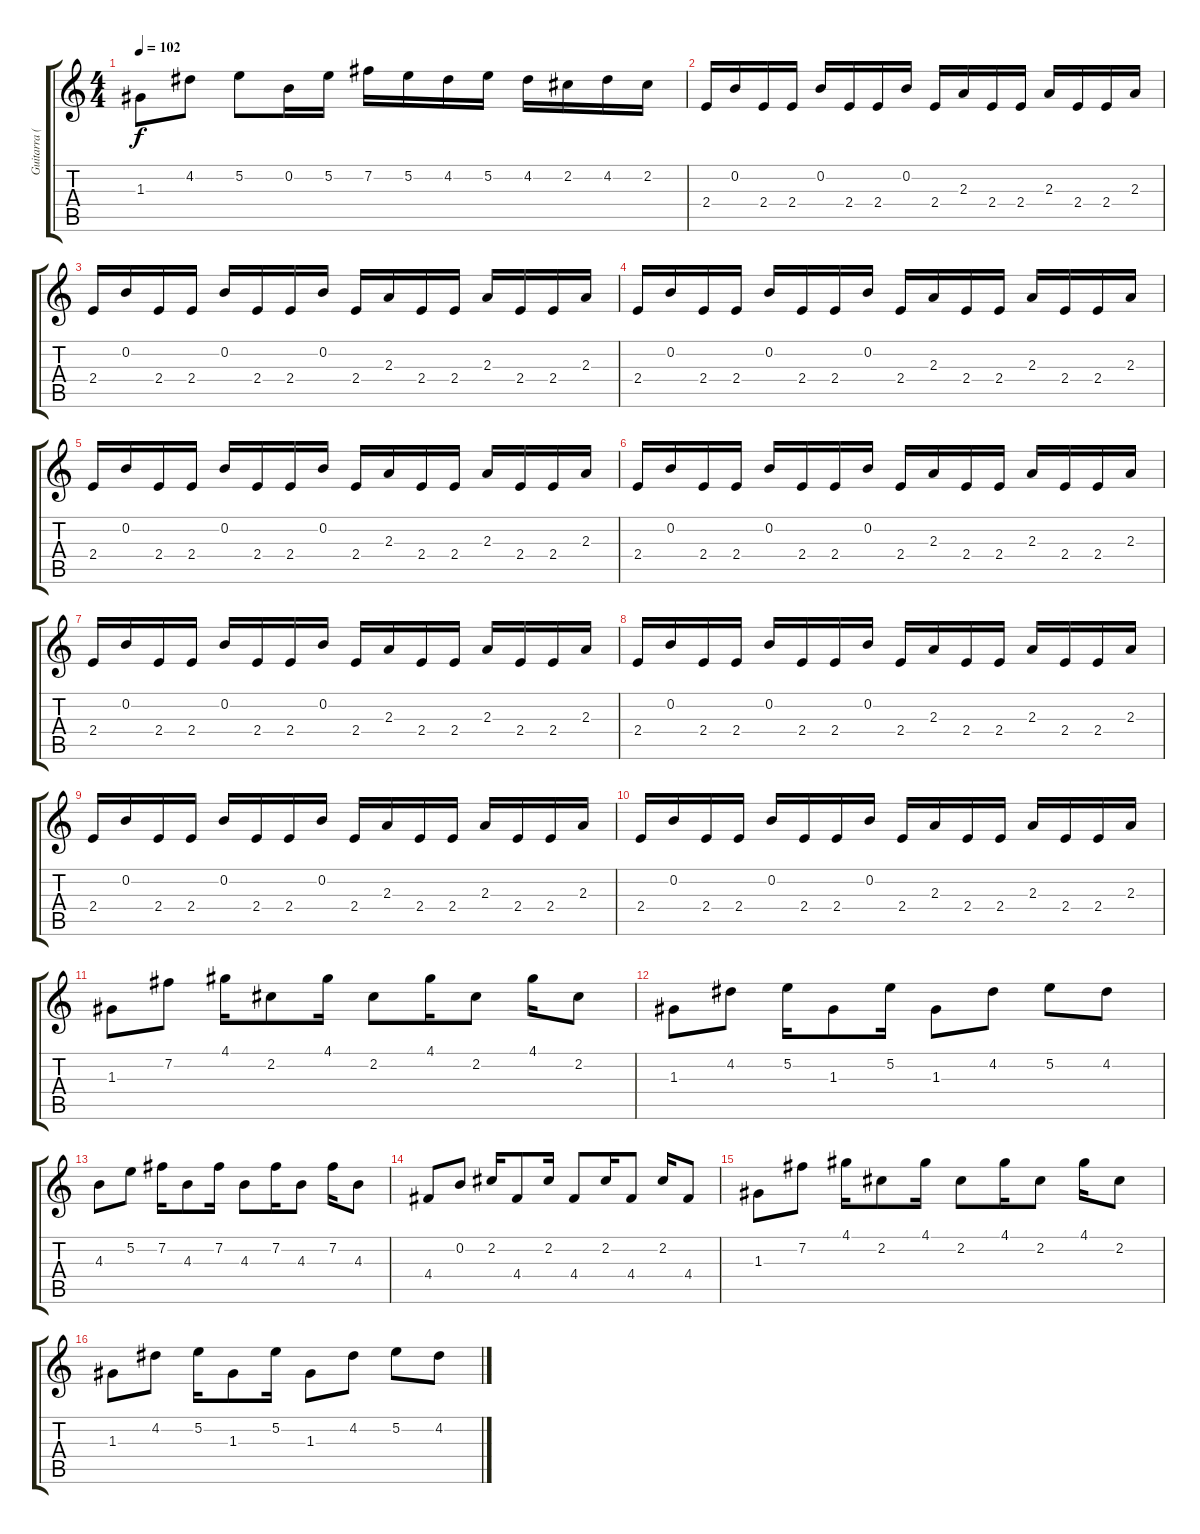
\track ("Guitarra (Mike)" "Guitarra (") {instrument distortionguitar}
\staff {score tabs}
\tuning (E4 B3 G3 D3 A2 E2) {hide}
\ts (4 4)
\tempo 102
\clef g2
\ks c
1.3.8{dy f} 4.2.8 5.2.8 0.2.16 5.2.16 7.2.16 5.2.16 4.2.16 5.2.16 4.2.16 2.2.16 4.2.16 2.2.16 |
2.4.16 0.2.16 2.4.16 2.4.16 0.2.16 2.4.16 2.4.16 0.2.16 2.4.16 2.3.16 2.4.16 2.4.16 2.3.16 2.4.16 2.4.16 2.3.16 |
2.4.16 0.2.16 2.4.16 2.4.16 0.2.16 2.4.16 2.4.16 0.2.16 2.4.16 2.3.16 2.4.16 2.4.16 2.3.16 2.4.16 2.4.16 2.3.16 |
2.4.16 0.2.16 2.4.16 2.4.16 0.2.16 2.4.16 2.4.16 0.2.16 2.4.16 2.3.16 2.4.16 2.4.16 2.3.16 2.4.16 2.4.16 2.3.16 |
2.4.16 0.2.16 2.4.16 2.4.16 0.2.16 2.4.16 2.4.16 0.2.16 2.4.16 2.3.16 2.4.16 2.4.16 2.3.16 2.4.16 2.4.16 2.3.16 |
2.4.16 0.2.16 2.4.16 2.4.16 0.2.16 2.4.16 2.4.16 0.2.16 2.4.16 2.3.16 2.4.16 2.4.16 2.3.16 2.4.16 2.4.16 2.3.16 |
2.4.16 0.2.16 2.4.16 2.4.16 0.2.16 2.4.16 2.4.16 0.2.16 2.4.16 2.3.16 2.4.16 2.4.16 2.3.16 2.4.16 2.4.16 2.3.16 |
2.4.16 0.2.16 2.4.16 2.4.16 0.2.16 2.4.16 2.4.16 0.2.16 2.4.16 2.3.16 2.4.16 2.4.16 2.3.16 2.4.16 2.4.16 2.3.16 |
2.4.16 0.2.16 2.4.16 2.4.16 0.2.16 2.4.16 2.4.16 0.2.16 2.4.16 2.3.16 2.4.16 2.4.16 2.3.16 2.4.16 2.4.16 2.3.16 |
2.4.16 0.2.16 2.4.16 2.4.16 0.2.16 2.4.16 2.4.16 0.2.16 2.4.16 2.3.16 2.4.16 2.4.16 2.3.16 2.4.16 2.4.16 2.3.16 |
1.3.8 7.2.8 4.1.16 2.2.8 4.1.16 2.2.8 4.1.16 2.2.8 4.1.16 2.2.8 |
1.3.8 4.2.8 5.2.16 1.3.8 5.2.16 1.3.8 4.2.8 5.2.8 4.2.8 |
4.3.8 5.2.8 7.2.16 4.3.8 7.2.16 4.3.8 7.2.16 4.3.8 7.2.16 4.3.8 |
4.4.8 0.2.8 2.2.16 4.4.8 2.2.16 4.4.8 2.2.16 4.4.8 2.2.16 4.4.8 |
1.3.8 7.2.8 4.1.16 2.2.8 4.1.16 2.2.8 4.1.16 2.2.8 4.1.16 2.2.8 |
1.3.8 4.2.8 5.2.16 1.3.8 5.2.16 1.3.8 4.2.8 5.2.8 4.2.8
